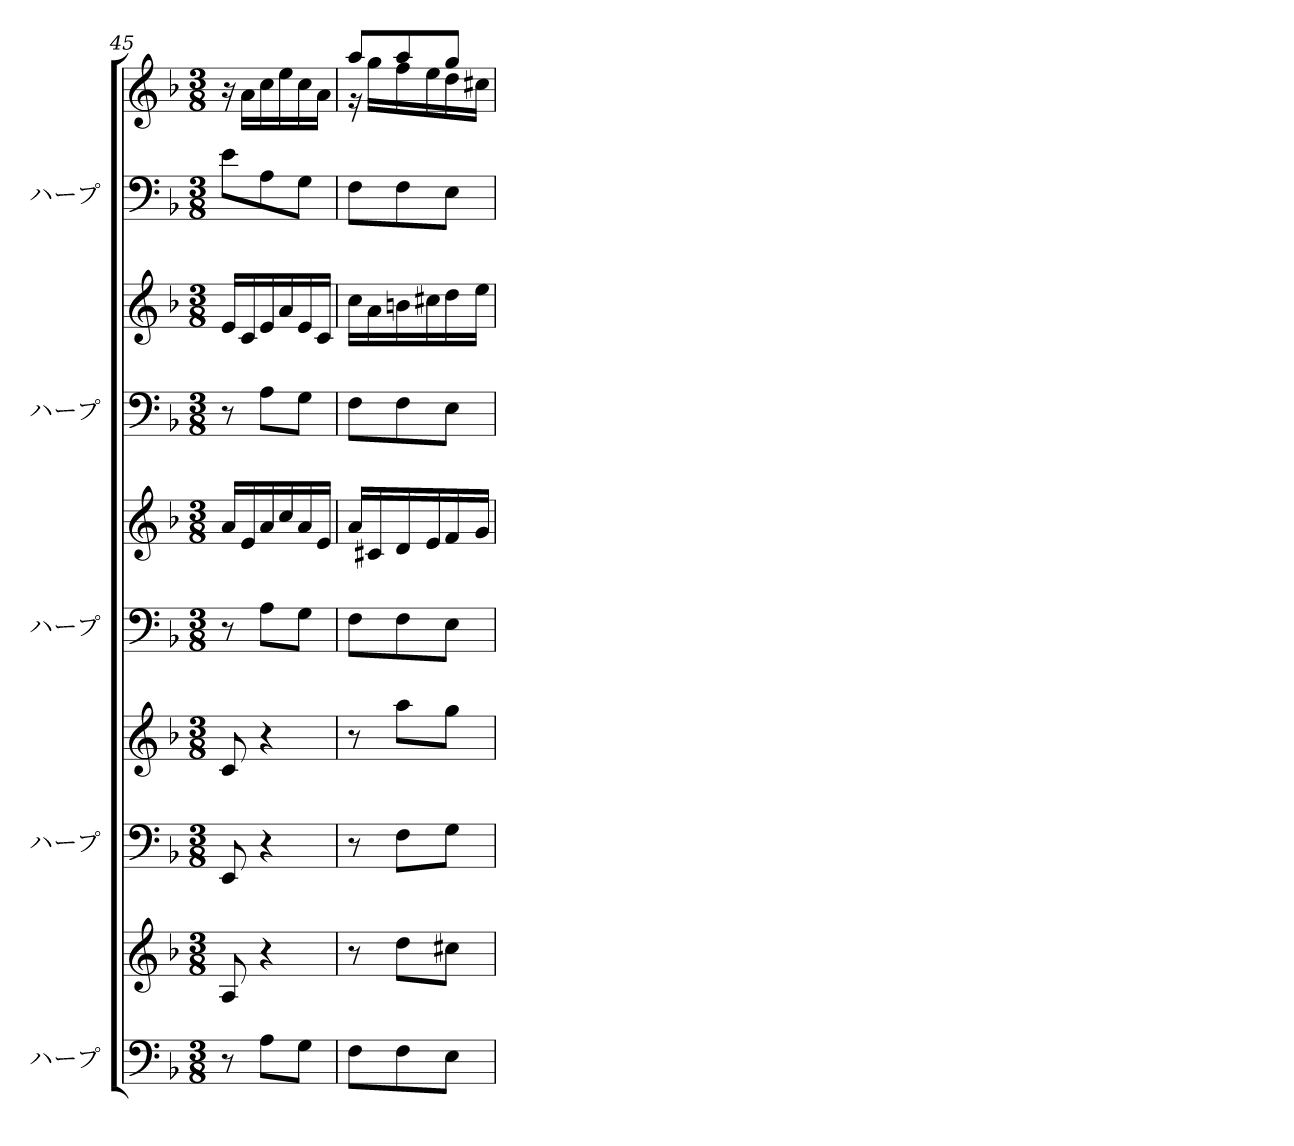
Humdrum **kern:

**kern	**kern	**kern	**kern	**kern	**kern	**kern	**kern	**kern	**kern
*part5	*part5	*part4	*part4	*part3	*part3	*part2	*part2	*part1	*part1
*staff10	*staff9	*staff8	*staff7	*staff6	*staff5	*staff4	*staff3	*staff2	*staff1
*I"ハープ	*	*I"ハープ	*	*I"ハープ	*	*I"ハープ	*	*I"ハープ	*
*clefF4	*clefG2	*clefF4	*clefG2	*clefF4	*clefG2	*clefF4	*clefG2	*clefF4	*clefG2
*k[b-]	*k[b-]	*k[b-]	*k[b-]	*k[b-]	*k[b-]	*k[b-]	*k[b-]	*k[b-]	*k[b-]
*M3/8	*M3/8	*M3/8	*M3/8	*M3/8	*M3/8	*M3/8	*M3/8	*M3/8	*M3/8
=45	=45	=45	=45	=45	=45	=45	=45	=45	=45
8r	8A/	8EE/	8c/	8r	16a/LL	8r	16e/LL	8e\L	16r
.	.	.	.	.	16e/	.	16c/	.	16a\LL
8A\L	4r	4r	4r	8A\L	16a/	8A\L	16e/	8A\	16cc\
.	.	.	.	.	16cc/	.	16a/	.	16ee\
8G\J	.	.	.	8G\J	16a/	8G\J	16e/	8G\J	16cc\
.	.	.	.	.	16e/JJ	.	16c/JJ	.	16a\JJ
!!LO:PB:g=z
=46	=46	=46	=46	=46	=46	=46	=46	=46	=46
*	*	*	*	*	*	*	*	*	*^
8F\L	8r	8r	8r	8F\L	16a/LL	8F\L	16cc\LL	8F\L	8aa/L	16r
.	.	.	.	.	16c#X/	.	16a\	.	.	16gg\LL
8F\	8dd\L	8F\L	8aa\L	8F\	16d/	8F\	16bn\	8F\	8aa/	16ff\
.	.	.	.	.	16e/	.	16cc#X\	.	.	16ee\
8E\J	8cc#X\J	8G\J	8gg\J	8E\J	16f/	8E\J	16dd\	8E\J	8gg/J	16dd\
.	.	.	.	.	16g/JJ	.	16ee\JJ	.	.	16cc#X\JJ
*	*	*	*	*	*	*	*	*	*v	*v
=	=	=	=	=	=	=	=	=	=
*-	*-	*-	*-	*-	*-	*-	*-	*-	*-
